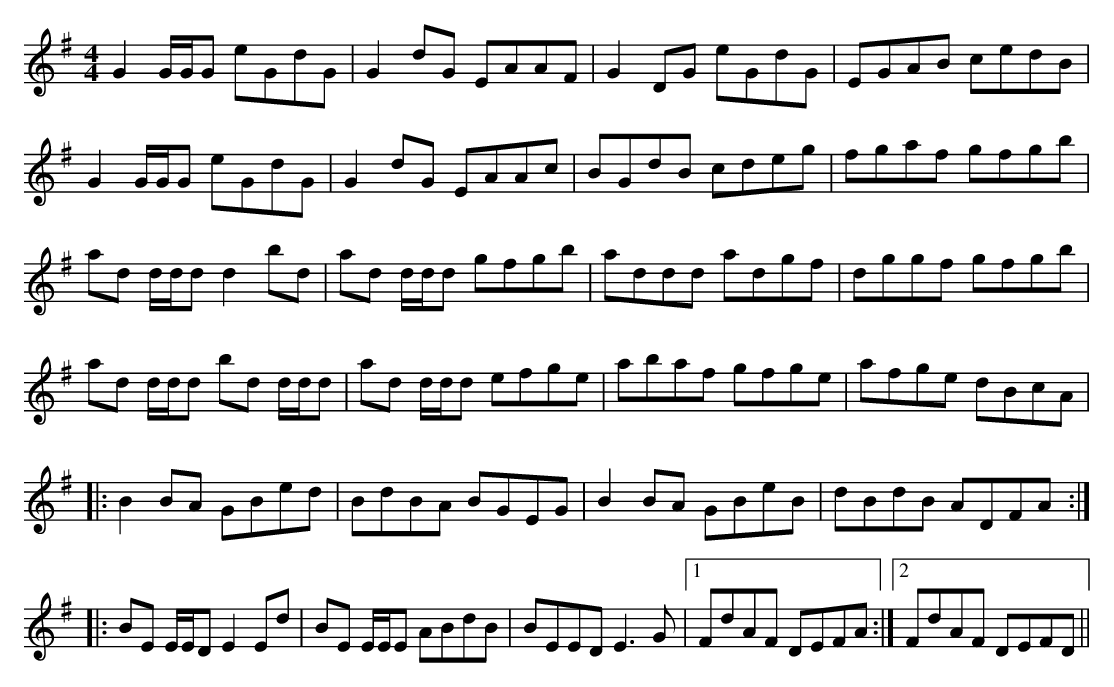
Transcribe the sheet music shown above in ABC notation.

X:1
M:4/4
K:G
G2G/G/G eGdG|G2dG EAAF|G2DG eGdG|EGAB cedB|
G2G/G/G eGdG|G2dG EAAc|BGdB cdeg|fgaf gfgb|
ad d/d/d d2bd|ad d/d/d gfgb|addd adgf|dggf gfgb|
ad d/d/d bd d/d/d|ad d/d/d efge|abaf gfge|afge dBcA|
|:B2BA GBed|BdBA BGEG|B2BA GBeB|dBdB ADFA:|
|:BE E/E/D E2Ed|BE E/E/E ABdB|BEEDE3G|1 FdAF DEFA:|2 FdAF DEFD||
